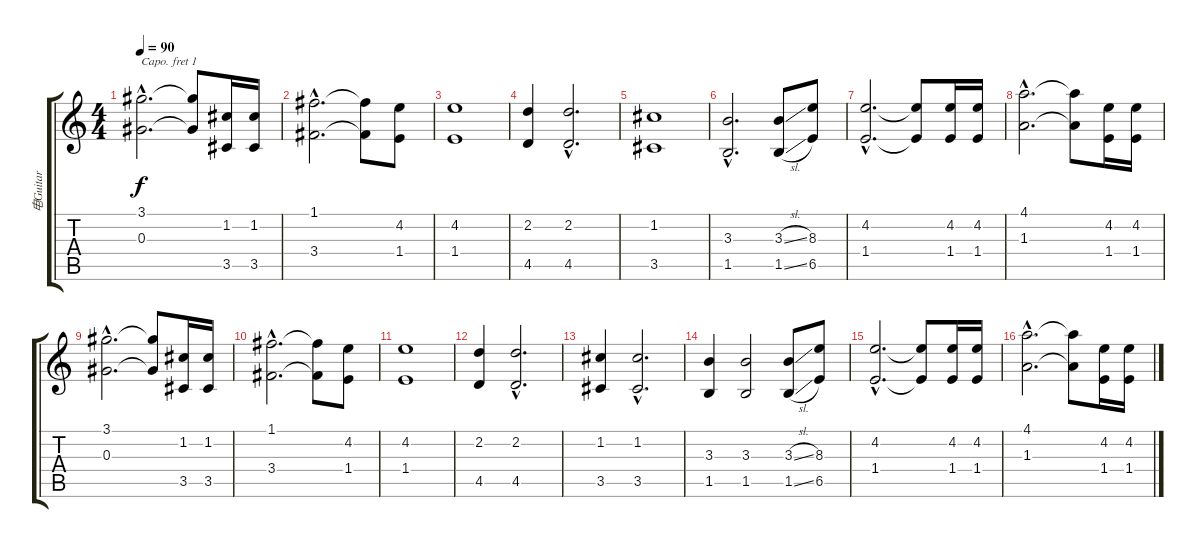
\track ("电Guitar" "电Guitar") {instrument overdrivenguitar}
\staff {score tabs}
\capo 1
\tuning (E4 B3 G3 D3 A2 E2) {hide}
\ts (4 4)
\tempo 90
\clef g2
\ks c
(3.1{hac} 0.3{hac}).2{d dy f} (3.1{t} 0.3{t}).8 (1.2 3.5).16 (1.2 3.5).16 |
(1.1{hac} 3.4{hac}).2{d} (1.1{t} 3.4{t}).8 (4.2 1.4).8 |
(4.2 1.4).1 |
(2.2 4.5).4 (2.2{hac} 4.5{hac}).2{d} |
(1.2 3.5).1 |
(3.3{hac} 1.5{hac}).2{d} (3.3{sl} 1.5{sl}).8 (8.3 6.5).8 |
(4.2{hac} 1.4{hac}).2{d} (4.2{t} 1.4{t}).8 (4.2 1.4).16 (4.2 1.4).16 |
(4.1{hac} 1.3{hac}).2{d} (4.1{t} 1.3{t}).8 (4.2 1.4).16 (4.2 1.4).16 |
(3.1{hac} 0.3{hac}).2{d} (3.1{t} 0.3{t}).8 (1.2 3.5).16 (1.2 3.5).16 |
(1.1{hac} 3.4{hac}).2{d} (1.1{t} 3.4{t}).8 (4.2 1.4).8 |
(4.2 1.4).1 |
(2.2 4.5).4 (2.2{hac} 4.5{hac}).2{d} |
(1.2 3.5).4 (1.2{hac} 3.5{hac}).2{d} |
(3.3 1.5).4 (3.3 1.5).2 (3.3{sl} 1.5{sl}).8 (8.3 6.5).8 |
(4.2{hac} 1.4{hac}).2{d} (4.2{t} 1.4{t}).8 (4.2 1.4).16 (4.2 1.4).16 |
(4.1{hac} 1.3{hac}).2{d} (4.1{t} 1.3{t}).8 (4.2 1.4).16 (4.2 1.4).16
